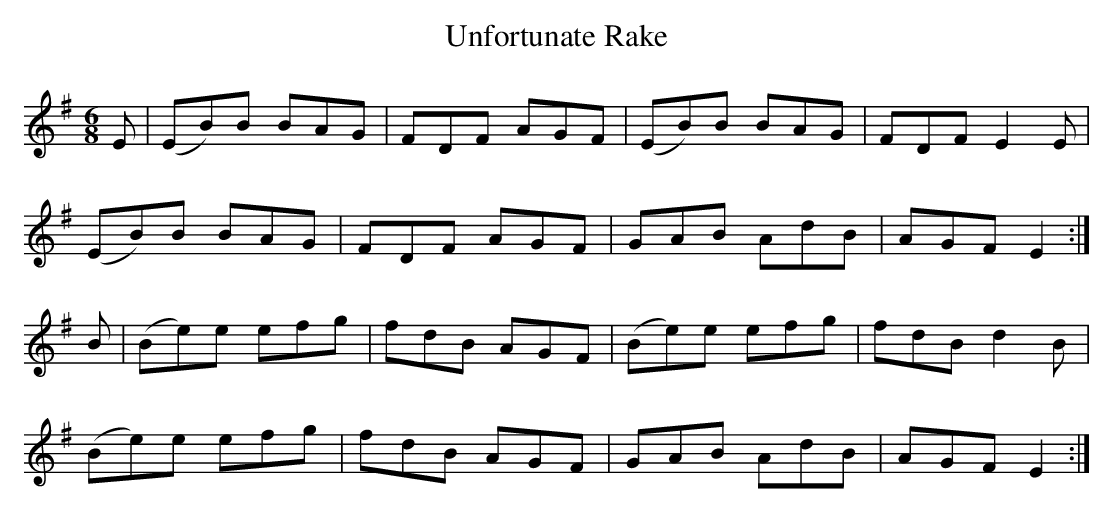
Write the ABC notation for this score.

X:1
T:Unfortunate Rake
M:6/8
L:1/8
K:Em
E|(EB)B BAG|FDF AGF|(EB)B BAG|FDF E2E|!
(EB)B BAG|FDF AGF|GAB AdB|AGF E2:|]!
B|(Be)e efg|fdB AGF|(Be)e efg|fdB d2B|!
(Be)e efg|fdB AGF|GAB AdB|AGF E2:|]!
